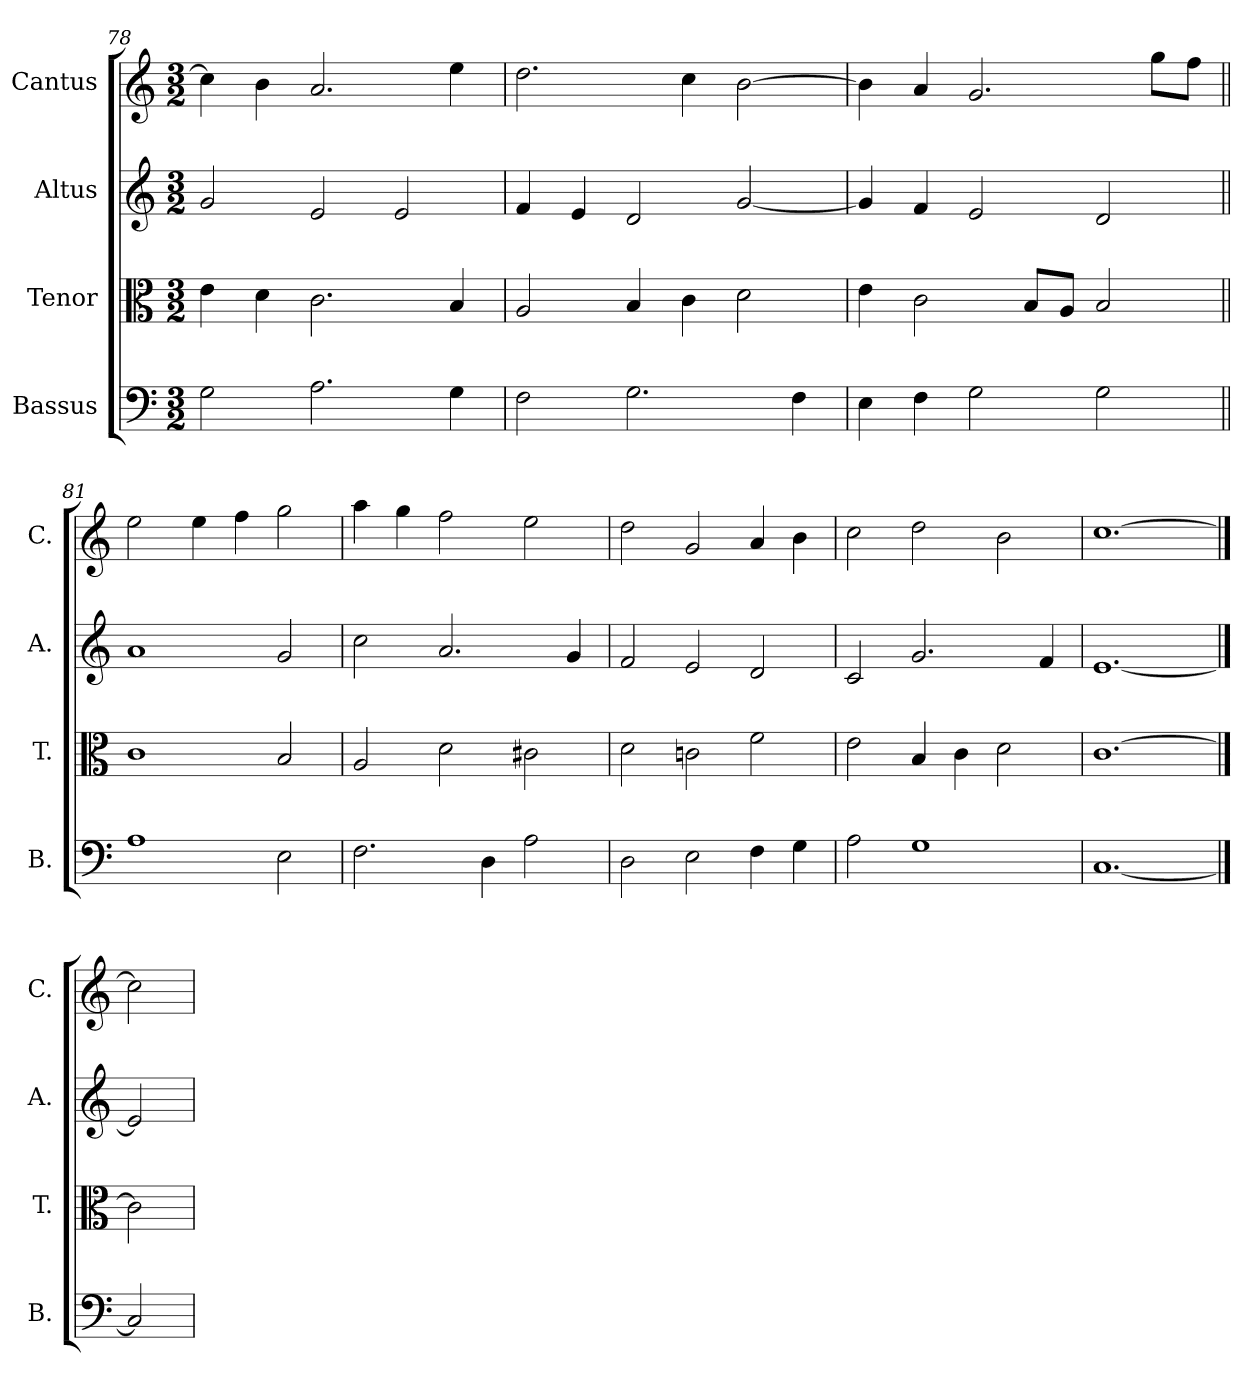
**kern	**kern	**kern	**kern
*part4	*part3	*part2	*part1
*staff4	*staff3	*staff2	*staff1
*I"Bassus	*I"Tenor	*I"Altus	*I"Cantus
*I'B.	*I'T.	*I'A.	*I'C.
*clefF4	*clefC3	*clefG2	*clefG2
*k[]	*k[]	*k[]	*k[]
*C:	*C:	*C:	*C:
*M3/2	*M3/2	*M3/2	*M3/2
=78	=78	=78	=78
2G\	4e\	2g/	4cc\]
.	4d\	.	4b\
2.A\	2.c\	2e/	2.a/
.	.	2e/	.
4G\	4B/	.	4ee\
=79	=79	=79	=79
2F\	2A/	4f/	2.dd\
.	.	4e/	.
2.G\	4B/	2d/	.
.	4c\	.	4cc\
.	2d\	[2g/	[2b\
4F\	.	.	.
!!LO:LB:g=z
=80	=80	=80	=80
4E\	4e\	4g/]	4b\]
4F\	2c\	4f/	4a/
2G\	.	2e/	2.g/
.	8B/L	.	.
.	8A/J	.	.
2G\	2B/	2d/	.
.	.	.	8gg\L
.	.	.	8ff\J
=81||	=81||	=81||	=81||
1A\	1c\	1a/	2ee\
.	.	.	4ee\
.	.	.	4ff\
2E\	2B/	2g/	2gg\
=82	=82	=82	=82
2.F\	2A/	2cc\	4aa\
.	.	.	4gg\
.	2d\	2.a/	2ff\
4D\	.	.	.
2A\	2c#X\	.	2ee\
.	.	4g/	.
=83	=83	=83	=83
2D\	2d\	2f/	2dd\
2E\	2cn\	2e/	2g/
4F\	2f\	2d/	4a/
4G\	.	.	4b\
=84	=84	=84	=84
2A\	2e\	2c/	2cc\
1G\	4B/	2.g/	2dd\
.	4c\	.	.
.	2d\	.	2b\
.	.	4f/	.
=85	=85	=85	=85
[1.C/	[1.c\	[1.e/	[1.cc\
==86	==86	==86	==86
2C/]	2c\]	2e/]	2cc\]
=	=	=	=
*-	*-	*-	*-
